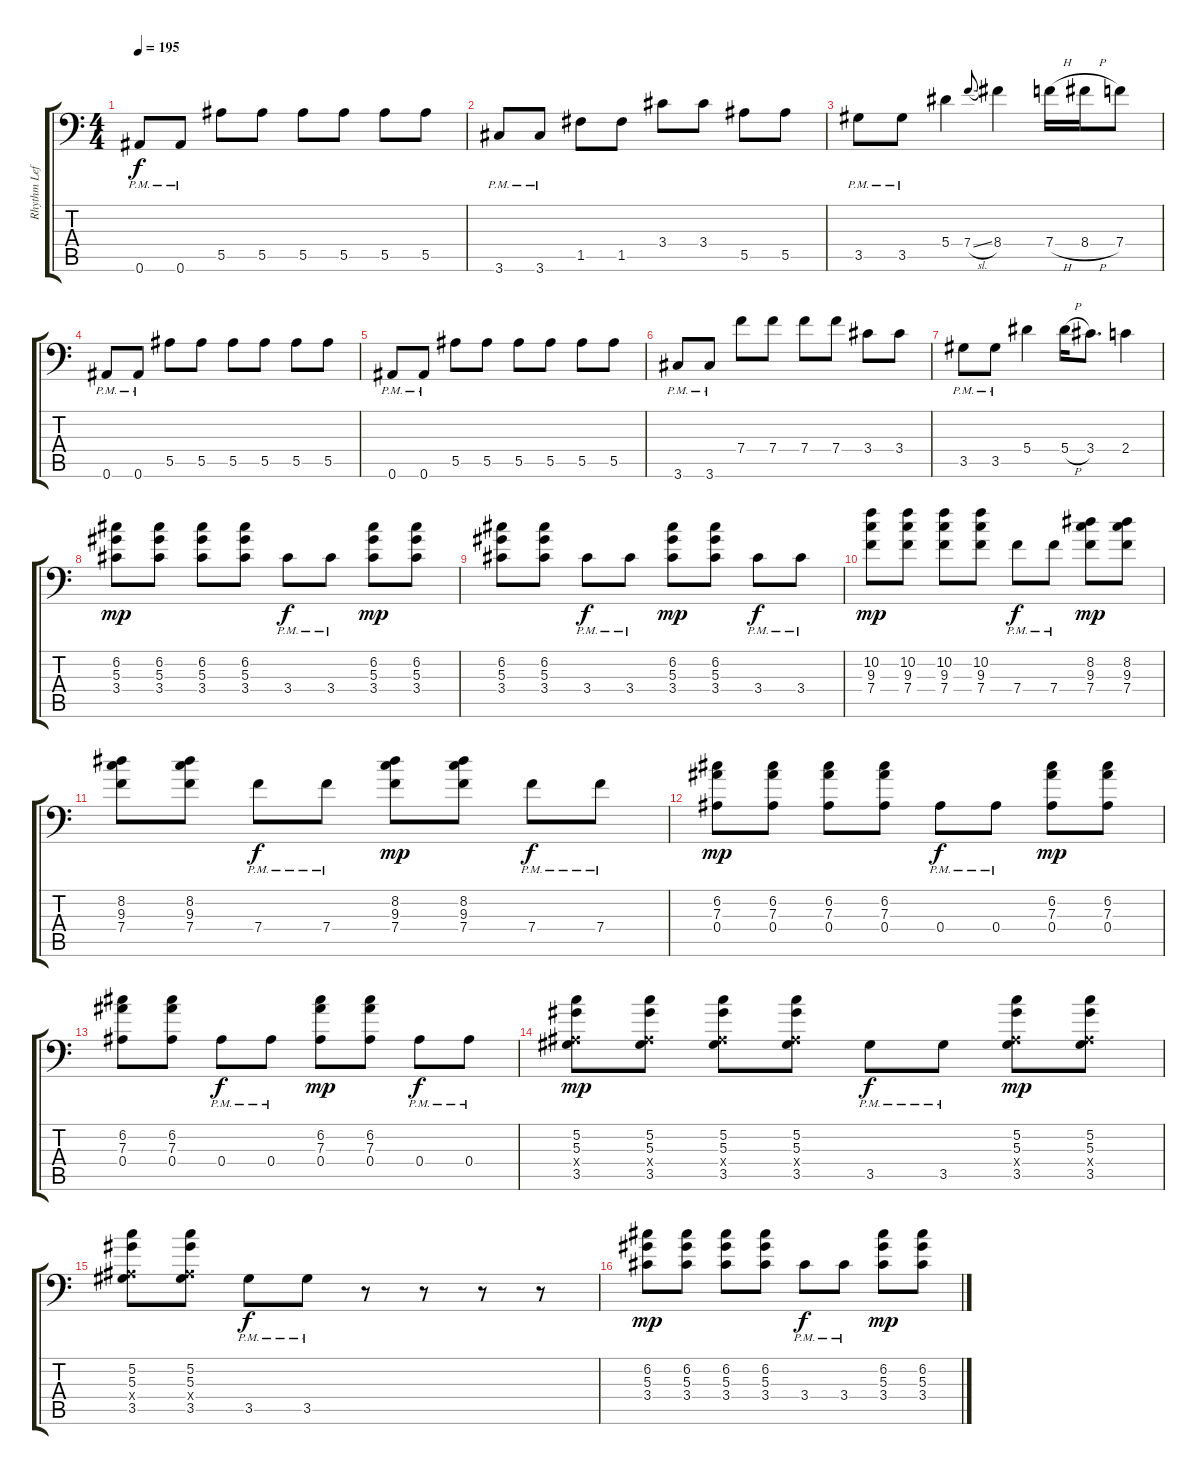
\track ("Rhythm Left" "Rhythm Lef") {instrument distortionguitar}
\staff {score tabs}
\tuning (C4 G3 Eb3 Bb2 F2 Bb1) {hide}
\ts (4 4)
\tempo 195
\clef f4
\ks c
0.6{pm}.8{dy f} 0.6{pm}.8 5.5.8 5.5.8 5.5.8 5.5.8 5.5.8 5.5.8 |
3.6{pm}.8 3.6{pm}.8 1.5.8 1.5.8 3.4.8 3.4.8 5.5.8 5.5.8 |
3.5{pm}.8 3.5{pm}.8 5.4.4 7.4{sl}.8{gr onbeat} 8.4.4 7.4{h}.16 8.4{h}.16 7.4.8 |
0.6{pm}.8 0.6{pm}.8 5.5.8 5.5.8 5.5.8 5.5.8 5.5.8 5.5.8 |
0.6{pm}.8 0.6{pm}.8 5.5.8 5.5.8 5.5.8 5.5.8 5.5.8 5.5.8 |
3.6{pm}.8 3.6{pm}.8 7.4.8 7.4.8 7.4.8 7.4.8 3.4.8 3.4.8 |
3.5{pm}.8 3.5{pm}.8 5.4.4 5.4{h}.16 3.4.8{d} 2.4.4 |
(6.2 5.3 3.4).8{dy mp} (6.2 5.3 3.4).8 (6.2 5.3 3.4).8 (6.2 5.3 3.4).8 3.4{pm}.8{dy f} 3.4{pm}.8 (6.2 5.3 3.4).8{dy mp} (6.2 5.3 3.4).8 |
(6.2 5.3 3.4).8 (6.2 5.3 3.4).8 3.4{pm}.8{dy f} 3.4{pm}.8 (6.2 5.3 3.4).8{dy mp} (6.2 5.3 3.4).8 3.4{pm}.8{dy f} 3.4{pm}.8 |
(10.2 9.3 7.4).8{dy mp} (10.2 9.3 7.4).8 (10.2 9.3 7.4).8 (10.2 9.3 7.4).8 7.4{pm}.8{dy f} 7.4{pm}.8 (8.2 9.3 7.4).8{dy mp} (8.2 9.3 7.4).8 |
(8.2 9.3 7.4).8 (8.2 9.3 7.4).8 7.4{pm}.8{dy f} 7.4{pm}.8 (8.2 9.3 7.4).8{dy mp} (8.2 9.3 7.4).8 7.4{pm}.8{dy f} 7.4{pm}.8 |
(6.2 7.3 0.4).8{dy mp} (6.2 7.3 0.4).8 (6.2 7.3 0.4).8 (6.2 7.3 0.4).8 0.4{pm}.8{dy f} 0.4{pm}.8 (6.2 7.3 0.4).8{dy mp} (6.2 7.3 0.4).8 |
(6.2 7.3 0.4).8 (6.2 7.3 0.4).8 0.4{pm}.8{dy f} 0.4{pm}.8 (6.2 7.3 0.4).8{dy mp} (6.2 7.3 0.4).8 0.4{pm}.8{dy f} 0.4{pm}.8 |
(5.2 5.3 0.4{x} 3.5).8{dy mp} (5.2 5.3 0.4{x} 3.5).8 (5.2 5.3 0.4{x} 3.5).8 (5.2 5.3 0.4{x} 3.5).8 3.5{pm}.8{dy f} 3.5{pm}.8 (5.2 5.3 0.4{x} 3.5).8{dy mp} (5.2 5.3 0.4{x} 3.5).8 |
(5.2 5.3 0.4{x} 3.5).8 (5.2 5.3 0.4{x} 3.5).8 3.5{pm}.8{dy f} 3.5{pm}.8 r.8 r.8 r.8 r.8 |
(6.2 5.3 3.4).8{dy mp} (6.2 5.3 3.4).8 (6.2 5.3 3.4).8 (6.2 5.3 3.4).8 3.4{pm}.8{dy f} 3.4{pm}.8 (6.2 5.3 3.4).8{dy mp} (6.2 5.3 3.4).8
